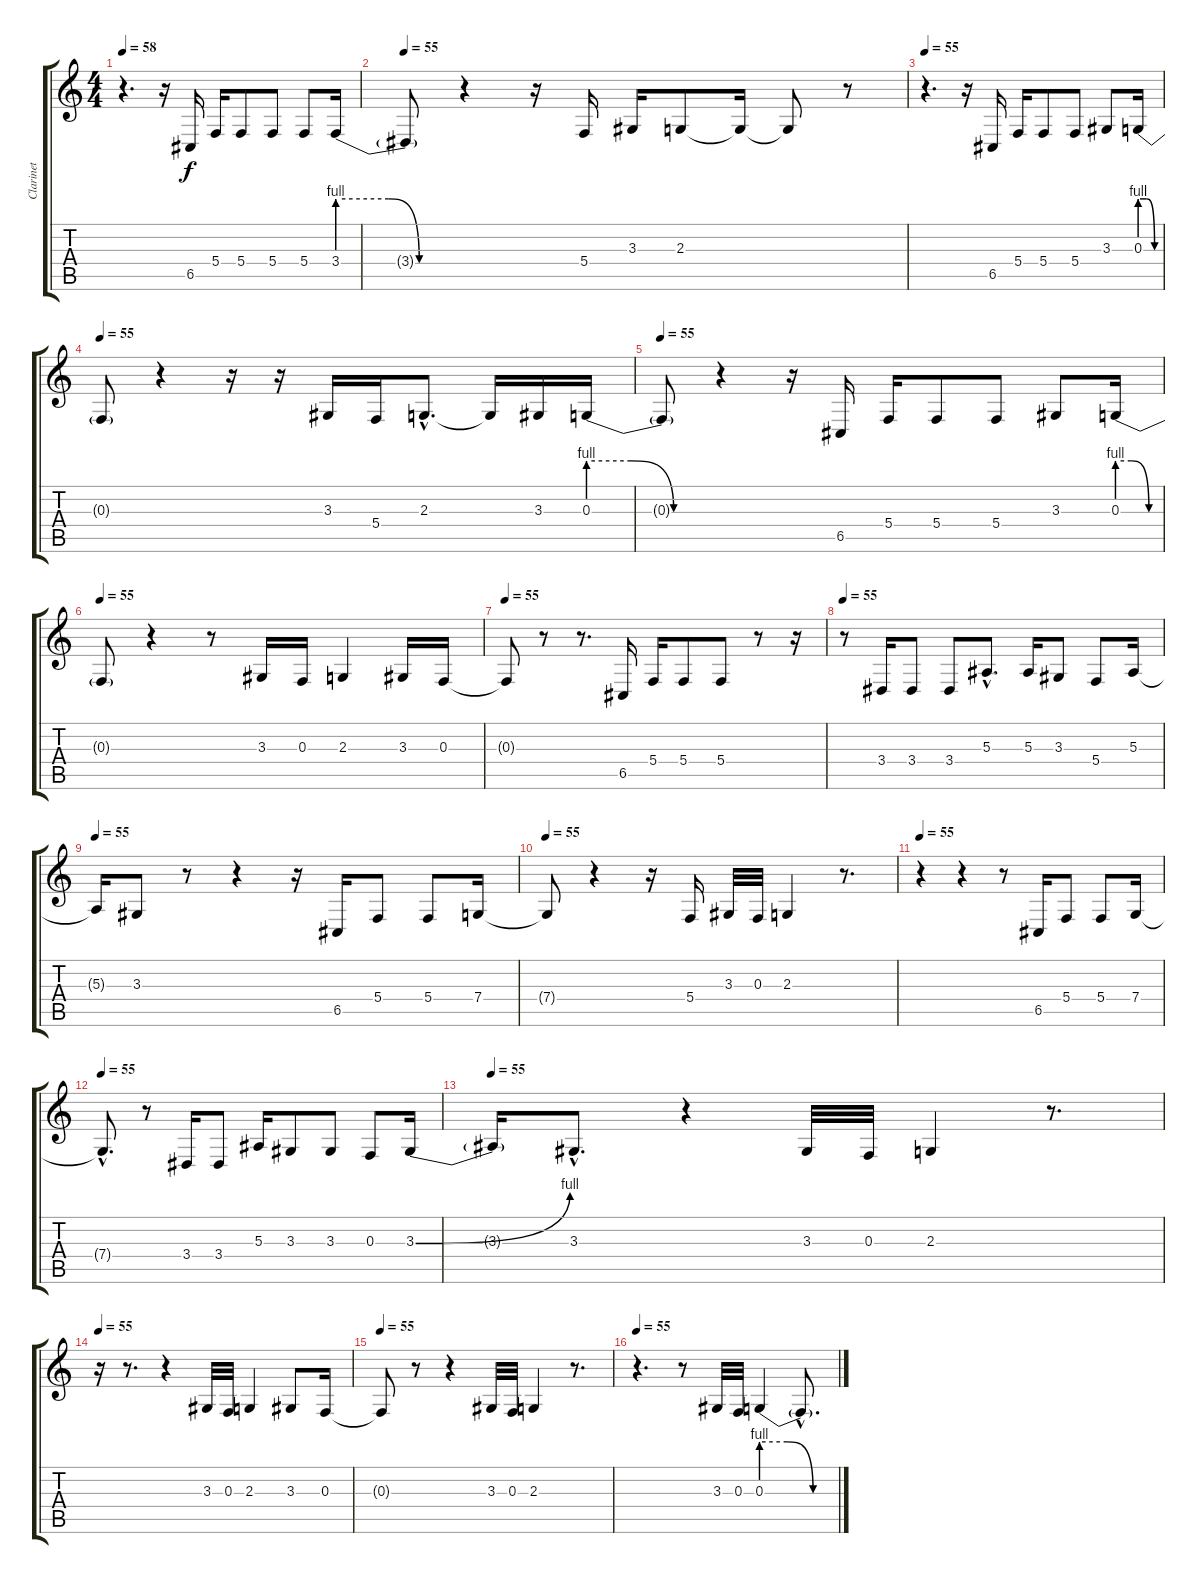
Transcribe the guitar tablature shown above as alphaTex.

\track ("Clarinet" "Clarinet") {instrument clarinet}
\staff {score tabs}
\tuning (D4 A3 F3 C3 G2 C2) {hide}
\ts (4 4)
\tempo 58
\tempo 55
\tempo 58
\clef g2
\ks c
r.4{d dy f instrument clarinet} r.16 6.5.16 5.4.16 5.4.8 5.4.8 5.4.8 3.4{be (custom 0 4 25 4 40 0 60 0)}.16 |
\tempo 55
3.4{t}.8 r.4 r.16 5.4.16 3.3.16 2.3.8 2.3{t}.16 2.3{t}.8 r.8 |
\tempo 55
r.4{d} r.16 6.5.16 5.4.16 5.4.8 5.4.8 3.3.8 0.3{be (custom 0 4 20 4 45 0 60 0)}.16 |
\tempo 55
0.3{t}.8 r.4 r.16 r.16 3.3.16 5.4.16 2.3{hac}.8{d} 2.3{t}.16 3.3.16 0.3{be (custom 0 4 20 4 40 0 60 0)}.16 |
\tempo 55
0.3{t}.8 r.4 r.16 6.5.16 5.4.16 5.4.8 5.4.8 3.3.8 0.3{be (custom 0 4 20 4 45 0 60 0)}.16 |
\tempo 55
0.3{t}.8 r.4 r.8 3.3.16 0.3.16 2.3.4 3.3.16 0.3.16 |
\tempo 55
0.3{t}.8 r.8 r.8{d} 6.5.16 5.4.16 5.4.8 5.4.8 r.8 r.16 |
\tempo 55
r.8 3.4.16 3.4.8 3.4.8 5.3{hac}.8{d} 5.3.16 3.3.8 5.4.8 5.3.16 |
\tempo 55
5.3{t}.16 3.3.8 r.8 r.4 r.16 6.5.16 5.4.8 5.4.8 7.4.16 |
\tempo 55
7.4{t}.8 r.4 r.16 5.4.16 3.3.32 0.3.32 2.3.4 r.8{d} |
\tempo 55
r.4 r.4 r.8 6.5.16 5.4.8 5.4.8 7.4.16 |
\tempo 55
7.4{hac t}.8{d} r.8 3.4.16 3.4.8 5.3.16 3.3.8 3.3.8 0.3.8 3.3{be (bend 0 0 60 4)}.16 |
\tempo 55
3.3{t}.16 3.3{hac}.8{d} r.4 3.3.32 0.3.32 2.3.4 r.8{d} |
\tempo 55
r.16 r.8{d} r.4 3.3.32 0.3.32 2.3.4 3.3.8 0.3.16 |
\tempo 55
0.3{t}.8 r.8 r.4 3.3.32 0.3.32 2.3.4 r.8{d} |
\tempo 55
r.4{d} r.8 3.3.32 0.3.32 0.3{be (custom 0 4 20 4 40 0 60 0)}.4 0.3{hac t}.8{d}
